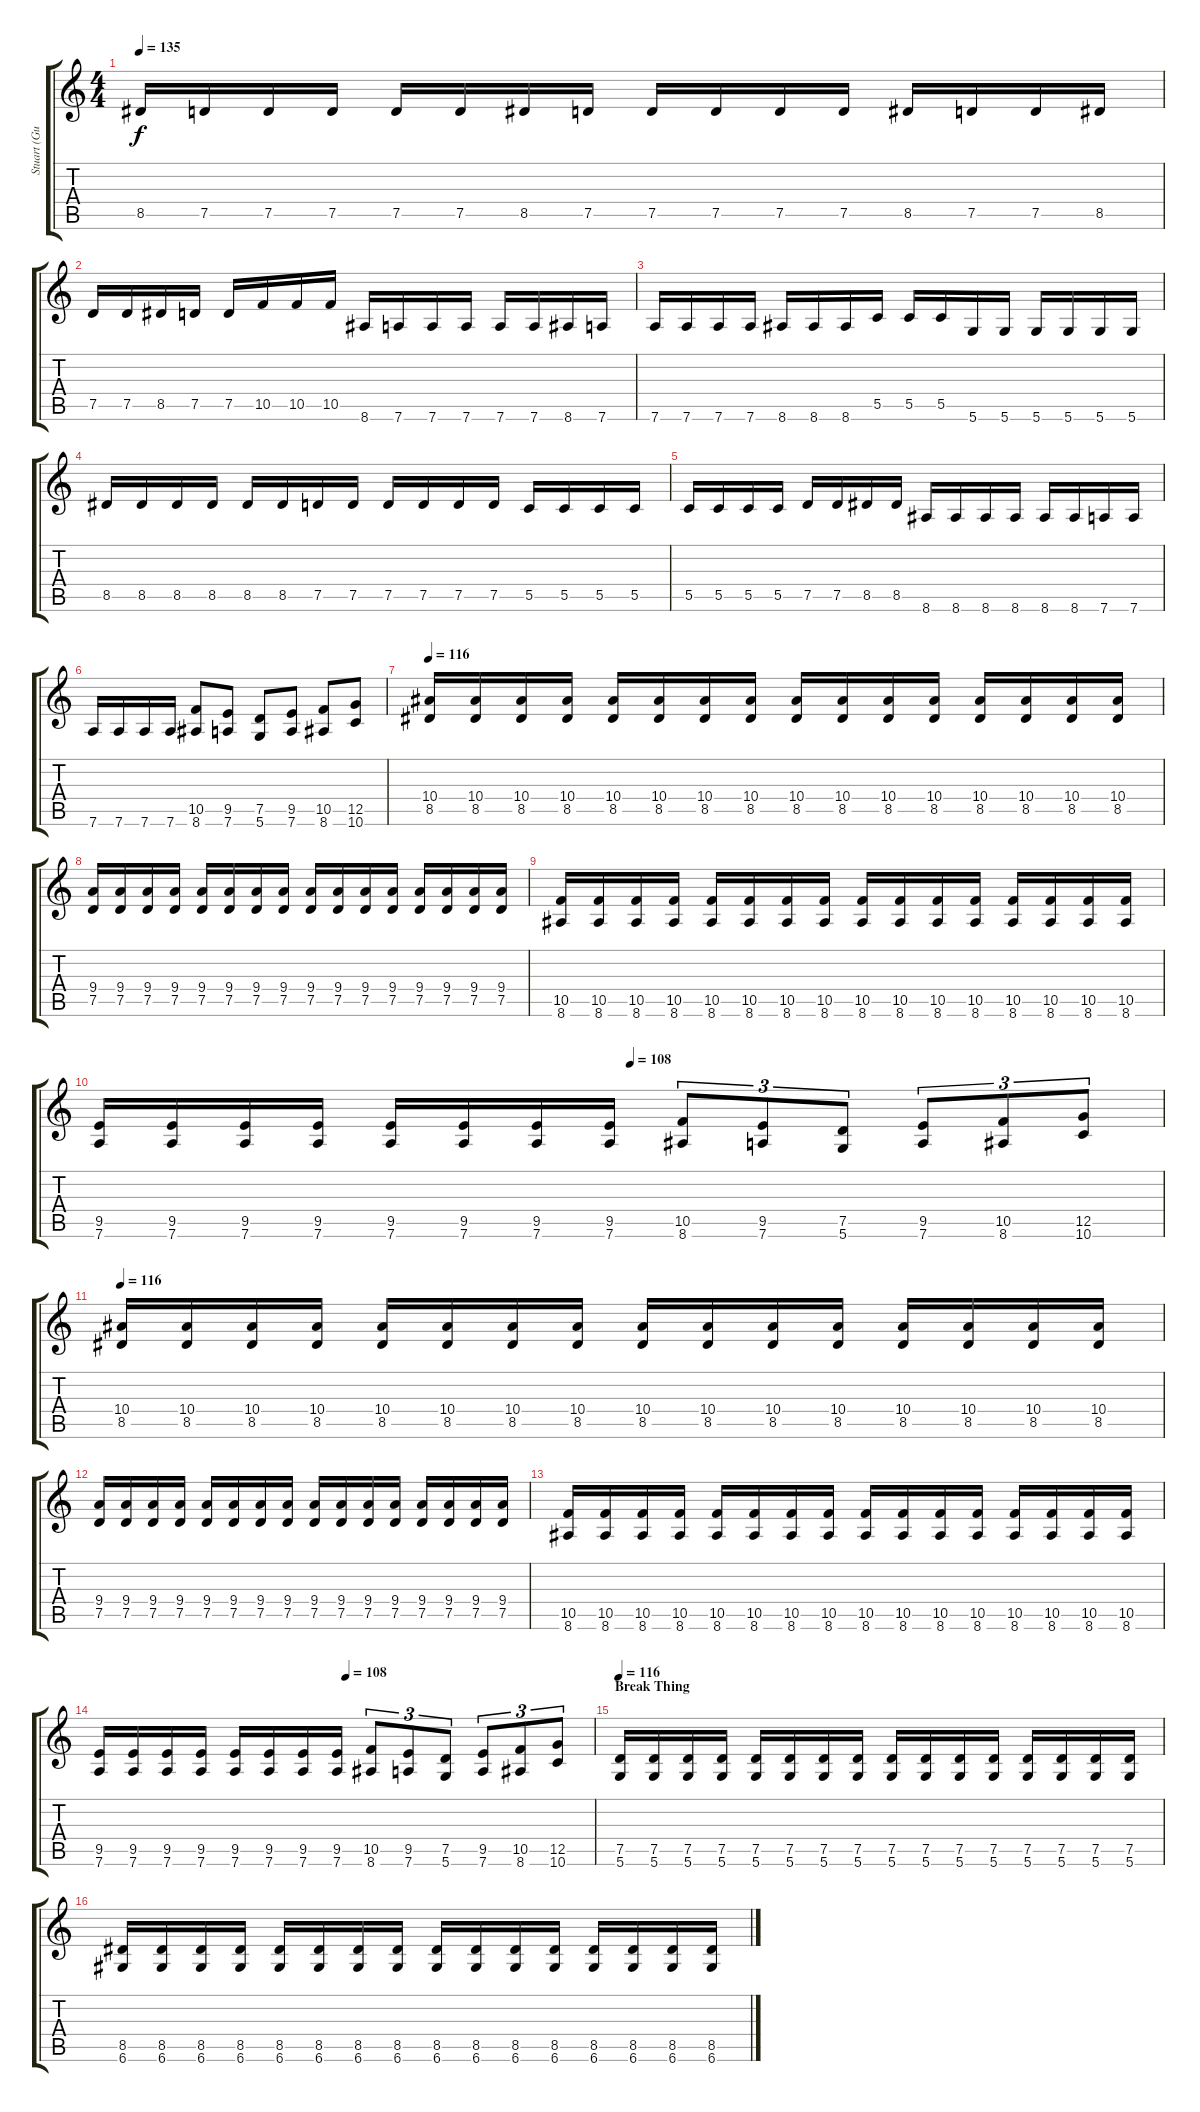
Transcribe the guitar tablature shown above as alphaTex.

\track ("Stuart (Guitar)" "Stuart (Gu") {instrument distortionguitar}
\staff {score tabs}
\tuning (D4 A3 F3 C3 G2 D2) {hide}
\ts (4 4)
\tempo 135
\clef g2
\ks c
8.5.16{dy f} 7.5.16 7.5.16 7.5.16 7.5.16 7.5.16 8.5.16 7.5.16 7.5.16 7.5.16 7.5.16 7.5.16 8.5.16 7.5.16 7.5.16 8.5.16 |
7.5.16 7.5.16 8.5.16 7.5.16 7.5.16 10.5.16 10.5.16 10.5.16 8.6.16 7.6.16 7.6.16 7.6.16 7.6.16 7.6.16 8.6.16 7.6.16 |
7.6.16 7.6.16 7.6.16 7.6.16 8.6.16 8.6.16 8.6.16 5.5.16 5.5.16 5.5.16 5.6.16 5.6.16 5.6.16 5.6.16 5.6.16 5.6.16 |
8.5.16 8.5.16 8.5.16 8.5.16 8.5.16 8.5.16 7.5.16 7.5.16 7.5.16 7.5.16 7.5.16 7.5.16 5.5.16 5.5.16 5.5.16 5.5.16 |
5.5.16 5.5.16 5.5.16 5.5.16 7.5.16 7.5.16 8.5.16 8.5.16 8.6.16 8.6.16 8.6.16 8.6.16 8.6.16 8.6.16 7.6.16 7.6.16 |
7.6.16 7.6.16 7.6.16 7.6.16 (10.5 8.6).8 (9.5 7.6).8 (7.5 5.6).8 (9.5 7.6).8 (10.5 8.6).8 (12.5 10.6).8 |
\tempo 116
(10.4 8.5).16 (10.4 8.5).16 (10.4 8.5).16 (10.4 8.5).16 (10.4 8.5).16 (10.4 8.5).16 (10.4 8.5).16 (10.4 8.5).16 (10.4 8.5).16 (10.4 8.5).16 (10.4 8.5).16 (10.4 8.5).16 (10.4 8.5).16 (10.4 8.5).16 (10.4 8.5).16 (10.4 8.5).16 |
(9.4 7.5).16 (9.4 7.5).16 (9.4 7.5).16 (9.4 7.5).16 (9.4 7.5).16 (9.4 7.5).16 (9.4 7.5).16 (9.4 7.5).16 (9.4 7.5).16 (9.4 7.5).16 (9.4 7.5).16 (9.4 7.5).16 (9.4 7.5).16 (9.4 7.5).16 (9.4 7.5).16 (9.4 7.5).16 |
(10.5 8.6).16 (10.5 8.6).16 (10.5 8.6).16 (10.5 8.6).16 (10.5 8.6).16 (10.5 8.6).16 (10.5 8.6).16 (10.5 8.6).16 (10.5 8.6).16 (10.5 8.6).16 (10.5 8.6).16 (10.5 8.6).16 (10.5 8.6).16 (10.5 8.6).16 (10.5 8.6).16 (10.5 8.6).16 |
\tempo (108 0.5)
(9.5 7.6).16 (9.5 7.6).16 (9.5 7.6).16 (9.5 7.6).16 (9.5 7.6).16 (9.5 7.6).16 (9.5 7.6).16 (9.5 7.6).16 (10.5 8.6).8{tu (3 2)} (9.5 7.6).8{tu (3 2)} (7.5 5.6).8{tu (3 2)} (9.5 7.6).8{tu (3 2)} (10.5 8.6).8{tu (3 2)} (12.5 10.6).8{tu (3 2)} |
\tempo 116
(10.4 8.5).16 (10.4 8.5).16 (10.4 8.5).16 (10.4 8.5).16 (10.4 8.5).16 (10.4 8.5).16 (10.4 8.5).16 (10.4 8.5).16 (10.4 8.5).16 (10.4 8.5).16 (10.4 8.5).16 (10.4 8.5).16 (10.4 8.5).16 (10.4 8.5).16 (10.4 8.5).16 (10.4 8.5).16 |
(9.4 7.5).16 (9.4 7.5).16 (9.4 7.5).16 (9.4 7.5).16 (9.4 7.5).16 (9.4 7.5).16 (9.4 7.5).16 (9.4 7.5).16 (9.4 7.5).16 (9.4 7.5).16 (9.4 7.5).16 (9.4 7.5).16 (9.4 7.5).16 (9.4 7.5).16 (9.4 7.5).16 (9.4 7.5).16 |
(10.5 8.6).16 (10.5 8.6).16 (10.5 8.6).16 (10.5 8.6).16 (10.5 8.6).16 (10.5 8.6).16 (10.5 8.6).16 (10.5 8.6).16 (10.5 8.6).16 (10.5 8.6).16 (10.5 8.6).16 (10.5 8.6).16 (10.5 8.6).16 (10.5 8.6).16 (10.5 8.6).16 (10.5 8.6).16 |
\tempo (108 0.5)
(9.5 7.6).16 (9.5 7.6).16 (9.5 7.6).16 (9.5 7.6).16 (9.5 7.6).16 (9.5 7.6).16 (9.5 7.6).16 (9.5 7.6).16 (10.5 8.6).8{tu (3 2)} (9.5 7.6).8{tu (3 2)} (7.5 5.6).8{tu (3 2)} (9.5 7.6).8{tu (3 2)} (10.5 8.6).8{tu (3 2)} (12.5 10.6).8{tu (3 2)} |
\section ("" "Break Thing")
\tempo 116
(7.5 5.6).16 (7.5 5.6).16 (7.5 5.6).16 (7.5 5.6).16 (7.5 5.6).16 (7.5 5.6).16 (7.5 5.6).16 (7.5 5.6).16 (7.5 5.6).16 (7.5 5.6).16 (7.5 5.6).16 (7.5 5.6).16 (7.5 5.6).16 (7.5 5.6).16 (7.5 5.6).16 (7.5 5.6).16 |
(8.5 6.6).16 (8.5 6.6).16 (8.5 6.6).16 (8.5 6.6).16 (8.5 6.6).16 (8.5 6.6).16 (8.5 6.6).16 (8.5 6.6).16 (8.5 6.6).16 (8.5 6.6).16 (8.5 6.6).16 (8.5 6.6).16 (8.5 6.6).16 (8.5 6.6).16 (8.5 6.6).16 (8.5 6.6).16
